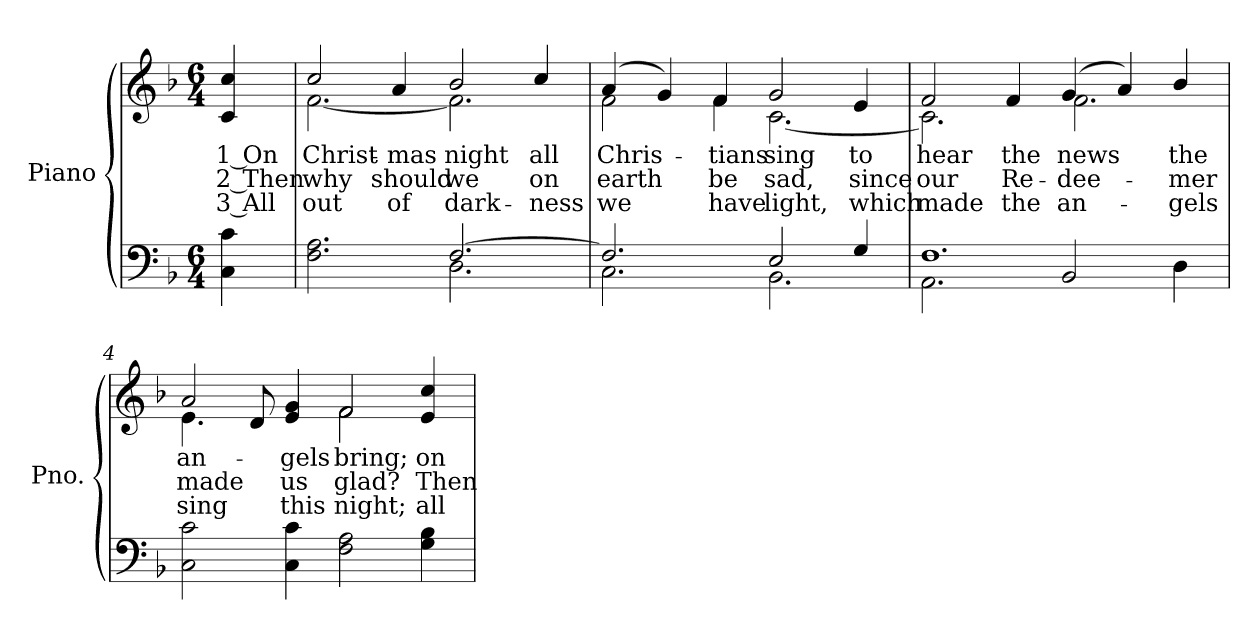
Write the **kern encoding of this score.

**kern	**kern	**text	**text	**text
*part2	*part1	*part1	*part1	*part1
*staff2	*staff1	*staff1	*staff1	*staff1
*I"Piano	*I"Piano	*	*	*
*I'Pno.	*I'Pno.	*	*	*
!!LO:PB:g=z
*clefF4	*clefG2	*	*	*
*k[b-]	*k[b-]	*	*	*
*F:	*F:	*	*	*
*M6/4	*M6/4	*	*	*
=	=	=	=	=
!	!	!LO:LY:b:color=#000000	!LO:LY:b:color=#000000	!LO:LY:b:color=#000000
4Ci\ 4ci	4ci/ 4cci	1 On	2 Then	3 All
=1	=1	=1	=1	=1
*^	*	*	*	*
!	!	!	!LO:LY:b:color=#000000	!LO:LY:b:color=#000000	!LO:LY:b:color=#000000
*	*	*^	*	*	*
2.Fi\ 2.Ai	2.ryy	2cci/	[2.fi\	Christ-	why	out
!	!	!	!	!LO:LY:b:color=#000000	!LO:LY:b:color=#000000	!LO:LY:b:color=#000000
.	.	4ai/	.	-mas	should	of
!	!	!	!	!LO:LY:b:color=#000000	!LO:LY:b:color=#000000	!LO:LY:b:color=#000000
[2.Fi/	2.Di\	2b-i/	2.fi\]	night	we	dark-
!	!	!	!	!LO:LY:b:color=#000000	!LO:LY:b:color=#000000	!LO:LY:b:color=#000000
.	.	4cci/	.	all	on	-ness
=2	=2	=2	=2	=2	=2	=2
!	!	!	!	!LO:LY:b:color=#000000	!LO:LY:b:color=#000000	!LO:LY:b:color=#000000
2.Fi/]	2.Ci\	(4ai/	2fi\	Chris-	earth	we
.	.	4gi/)	.	.	.	.
!	!	!	!	!LO:LY:b:color=#000000	!LO:LY:b:color=#000000	!LO:LY:b:color=#000000
.	.	4fi/	4fi\	-tians	be	have
!	!	!	!	!LO:LY:b:color=#000000	!LO:LY:b:color=#000000	!LO:LY:b:color=#000000
2Ei/	2.BB-i\	2gi/	[2.ci\	sing	sad,	light,
!	!	!	!	!LO:LY:b:color=#000000	!LO:LY:b:color=#000000	!LO:LY:b:color=#000000
4Gi/	.	4ei/	.	to	since	which
!!LO:LB:g=z	!!
=3	=3	=3	=3	=3	=3	=3
!	!	!	!	!LO:LY:b:color=#000000	!LO:LY:b:color=#000000	!LO:LY:b:color=#000000
1.Fi	2.AAi\	2fi/	2.ci\]	hear	our	made
!	!	!	!	!LO:LY:b:color=#000000	!LO:LY:b:color=#000000	!LO:LY:b:color=#000000
.	.	4fi/	.	the	Re-	the
!	!	!	!	!LO:LY:b:color=#000000	!LO:LY:b:color=#000000	!LO:LY:b:color=#000000
.	2BB-i/	(4gi/	2.fi\	news	-dee-	an-
.	.	4ai/)	.	.	.	.
!	!	!	!	!LO:LY:b:color=#000000	!LO:LY:b:color=#000000	!LO:LY:b:color=#000000
.	4Di\	4b-i/	.	the	-mer	-gels
*v	*v	*	*	*	*	*
=4	=4	=4	=4	=4	=4
*^	*	*	*	*	*
!	!	!	!	!LO:LY:b:color=#000000	!LO:LY:b:color=#000000	!LO:LY:b:color=#000000
*v	*v	*	*	*	*	*
2Ci\ 2ci	2ai/	4.ei\	an-	made	sing
.	.	8di/	.	.	.
!	!	!	!LO:LY:b:color=#000000	!LO:LY:b:color=#000000	!LO:LY:b:color=#000000
4Ci\ 4ci	4ei/ 4gi	4ryy	-gels	us	this
!	!	!	!LO:LY:b:color=#000000	!LO:LY:b:color=#000000	!LO:LY:b:color=#000000
2Fi\ 2Ai	2fi/	2fi\	bring;	glad?	night;
!	!	!	!LO:LY:b:color=#000000	!LO:LY:b:color=#000000	!LO:LY:b:color=#000000
4Gi\ 4B-i	4ei/ 4cci	4ryy	on	Then	all
*	*v	*v	*	*	*
=	=	=	=	=
*-	*-	*-	*-	*-
